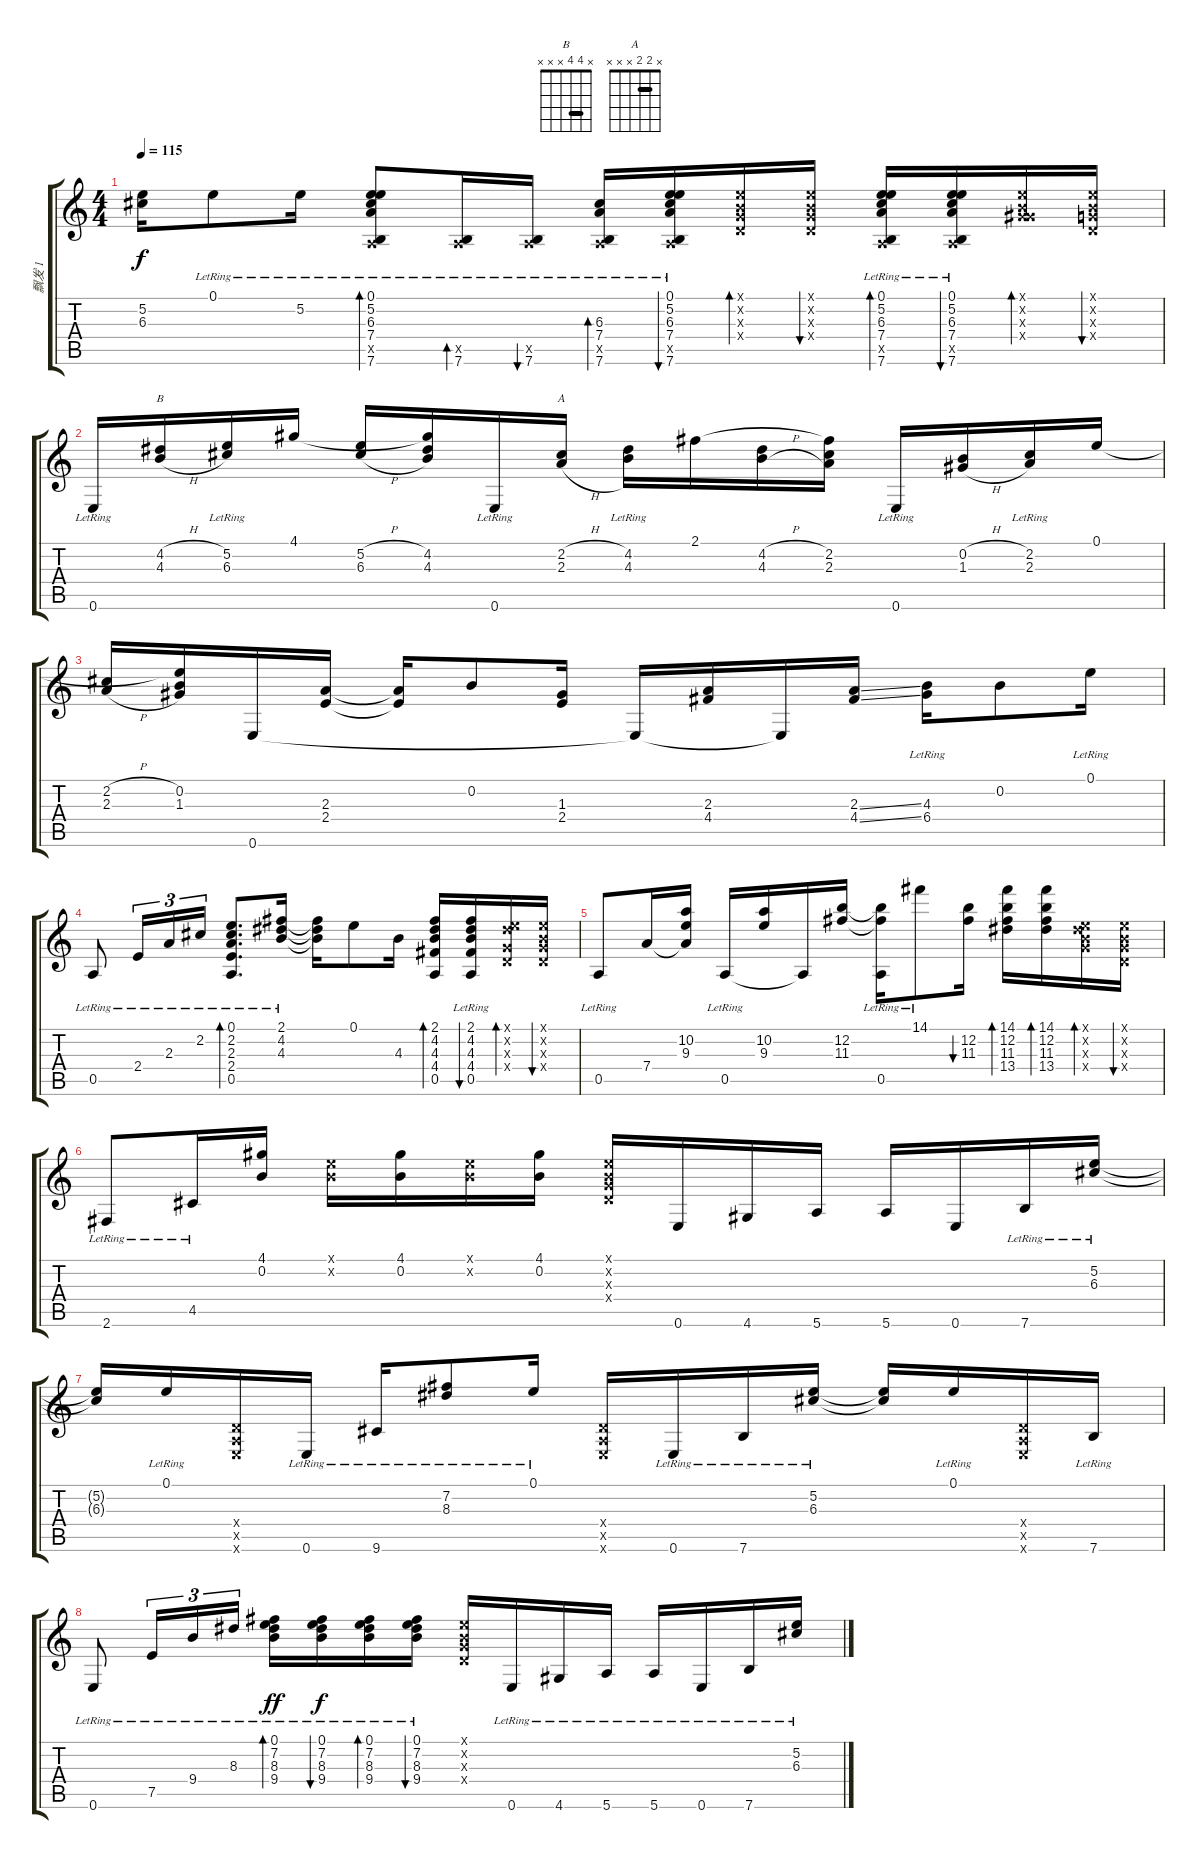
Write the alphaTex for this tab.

\track ("飘发 1" "飘发 1") {instrument acousticguitarnylon}
\staff {score tabs}
\tuning (E4 B3 G3 D3 A2 E2) {hide}
\chord ("B" x 4 4 x x x) {barre 4}
\chord ("A" x 2 2 x x x) {barre 2}
\ts (4 4)
\tempo 115
\clef g2
\ks c
(5.2{t} 6.3{t}).16{dy f} 0.1{lr}.8 5.2{lr}.16 (0.1{lr} 5.2{lr} 6.3{lr} 7.4{lr} 0.5{x} 7.6{lr}).8{bd 30} (0.5{x} 7.6{lr}).16{bd 30} (0.5{x} 7.6{lr}).16{bu 30} (6.3{lr} 7.4{lr} 0.5{x} 7.6{lr}).16{bd 30} (0.1 5.2{lr} 6.3{lr} 7.4{lr} 0.5{x} 7.6{lr}).16{bu 30} (0.1{x} 0.2{x} 0.3{x} 0.4{x}).16{bd 30} (0.1{x} 0.2{x} 0.3{x} 0.4{x}).16{bu 30} (0.1{lr} 5.2{lr} 6.3{lr} 7.4{lr} 0.5{x} 7.6{lr}).16{bd 30} (0.1{lr} 5.2{lr} 6.3{lr} 7.4{lr} 0.5{x} 7.6{lr}).16{bu 30} (0.1{x} 0.2{x} 0.3{x} 6.4{x}).16{bd 30} (0.1{x} 0.2{x} 0.3{x} 0.4{x}).16{bu 30} |
0.6{lr}.16 (4.2{h} 4.3{h}).16{ch "B"} (5.2{lr} 6.3{lr}).16 4.1.16 (5.2{h} 6.3{h}).16 (4.1{t} 4.2 4.3).16 0.6{lr}.16 (2.2{h} 2.3{h}).16{ch "A"} (4.2{lr} 4.3{lr}).16 2.1.16 (4.2{h} 4.3{h}).16 (2.1{t} 2.2 2.3).16 0.6{lr}.16 (0.2{h} 1.3{h}).16 (2.2{lr} 2.3{lr}).16 0.1.16 |
(2.2{h} 2.3{h}).16 (0.1{t} 0.2 1.3).16 0.6.16 (2.3 2.4).16 (2.3{t} 2.4{t}).16 0.2.8 (1.3 2.4).16 0.6{t}.16 (2.3 4.4).16 0.6{t}.16 (2.3{ss} 4.4{ss}).16 (4.3{lr} 6.4{lr}).16 0.2.8 0.1{lr}.16 |
0.5{lr}.8 2.4{lr}.16{tu (3 2)} 2.3{lr}.16{tu (3 2)} 2.2{lr}.16{tu (3 2)} (0.1{lr} 2.2{lr} 2.3{lr} 2.4{lr} 0.5{lr}).8{d bd 30} (2.1{lr} 4.2{lr} 4.3{lr}).16 (2.1{t} 4.2{t} 4.3{t}).16 0.1.8 4.3.16 (2.1 4.2 4.3 4.4 0.5).16{bd 30} (2.1 4.2 4.3 4.4 0.5{lr}).16{bu 30} (0.1{x} 4.2{x} 0.3{x} 0.4{x}).16{bd 30} (0.1{x} 0.2{x} 0.3{x} 0.4{x}).16{bu 30} |
0.5{lr}.8 7.4.16 (10.2 9.3 7.4{t}).16 0.5{lr}.16 (10.2 9.3).16 0.5{t}.16 (12.2 11.3).16 (12.2{t} 11.3{t} 0.5{lr}).16 14.1{lr}.8 (12.2 11.3).16{bu 30} (14.1 12.2 11.3 13.4).16{bd 30} (14.1 12.2 11.3 13.4).16{bd 30} (0.1{x} 0.2{x} 0.3{x} 13.4{x}).16{bd 30} (0.1{x} 0.2{x} 0.3{x} 0.4{x}).16{bu 30} |
2.6{lr}.8 4.5{lr}.16 (4.1 0.2).16 (0.1{x} 0.2{x}).16 (4.1 0.2).16 (0.1{x} 0.2{x}).16 (4.1 0.2).16 (0.1{x} 0.2{x} 0.3{x} 0.4{x}).16 0.6.16 4.6.16 5.6.16 5.6.16 0.6.16 7.6{lr}.16 (5.2{lr} 6.3{lr}).16 |
(5.2{t} 6.3{t}).16 0.1{lr}.16 (0.4{x} 0.5{x} 0.6{x}).16 0.6{lr}.16 9.6{lr}.16 (7.2{lr} 8.3{lr}).8 0.1{lr}.16 (0.4{x} 0.5{x} 0.6{x}).16 0.6{lr}.16 7.6{lr}.16 (5.2{lr} 6.3{lr}).16 (5.2{t} 6.3{t}).16 0.1{lr}.16 (0.4{x} 0.5{x} 0.6{x}).16 7.6{lr}.16 |
0.6{lr}.8 7.5{lr}.16{tu (3 2)} 9.4{lr}.16{tu (3 2)} 8.3{lr}.16{tu (3 2)} (0.1{lr} 7.2{lr} 8.3{lr} 9.4{lr}).16{bd 30 dy ff} (0.1{lr} 7.2{lr} 8.3{lr} 9.4{lr}).16{bu 30 dy f} (0.1{lr} 7.2{lr} 8.3{lr} 9.4{lr}).16{bd 30} (0.1{lr} 7.2{lr} 8.3{lr} 9.4{lr}).16{bu 30} (0.1{x} 0.2{x} 0.3{x} 0.4{x}).16 0.6{lr}.16 4.6{lr}.16 5.6{lr}.16 5.6{lr}.16 0.6{lr}.16 7.6{lr}.16 (5.2{lr} 6.3{lr}).16
